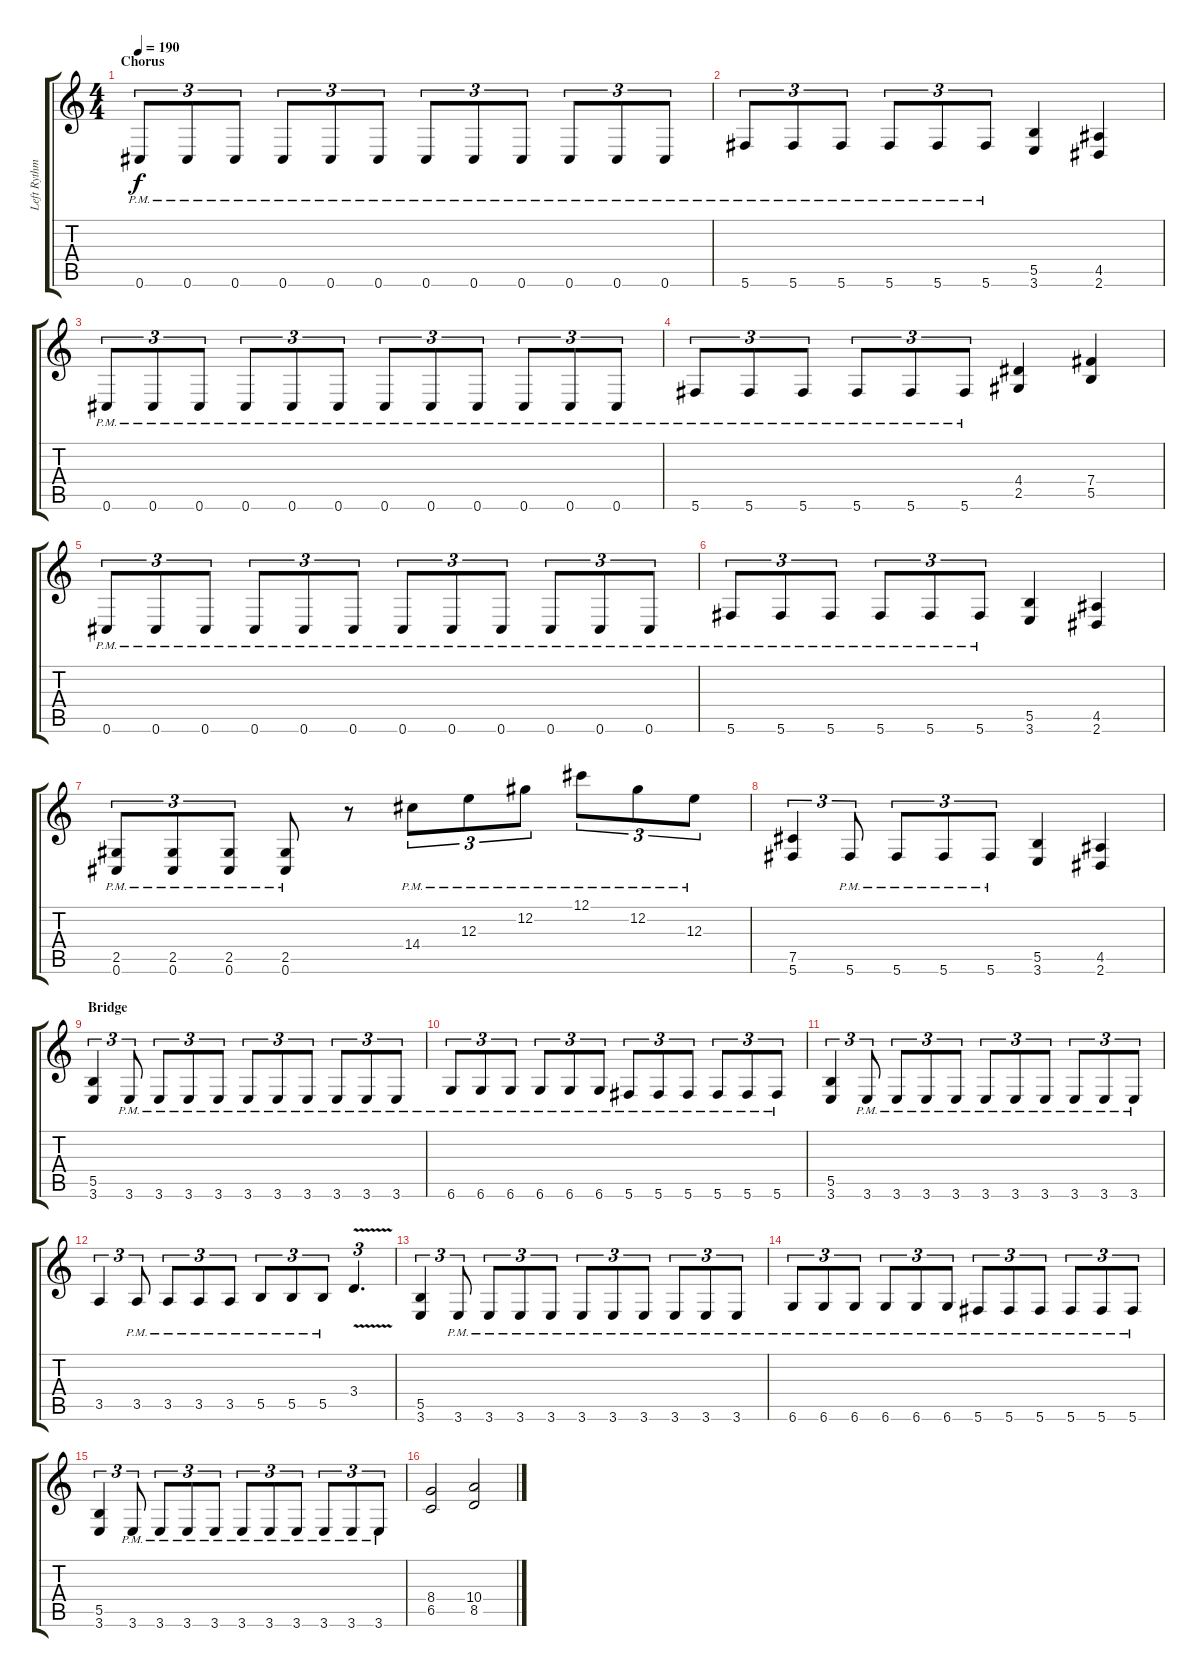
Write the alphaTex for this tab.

\track ("Left Rythm Guitar (Rythm Guitar)" "Left Rythm") {instrument distortionguitar}
\staff {score tabs}
\tuning (Db4 Ab3 E3 B2 Gb2 Db2) {hide}
\ts (4 4)
\section ("" "Chorus")
\tempo 190
\clef g2
\ks c
0.6{pm}.8{tu (3 2) dy f} 0.6{pm}.8{tu (3 2)} 0.6{pm}.8{tu (3 2)} 0.6{pm}.8{tu (3 2)} 0.6{pm}.8{tu (3 2)} 0.6{pm}.8{tu (3 2)} 0.6{pm}.8{tu (3 2)} 0.6{pm}.8{tu (3 2)} 0.6{pm}.8{tu (3 2)} 0.6{pm}.8{tu (3 2)} 0.6{pm}.8{tu (3 2)} 0.6{pm}.8{tu (3 2)} |
5.6{pm}.8{tu (3 2)} 5.6{pm}.8{tu (3 2)} 5.6{pm}.8{tu (3 2)} 5.6{pm}.8{tu (3 2)} 5.6{pm}.8{tu (3 2)} 5.6{pm}.8{tu (3 2)} (5.5 3.6).4 (4.5 2.6).4 |
0.6{pm}.8{tu (3 2)} 0.6{pm}.8{tu (3 2)} 0.6{pm}.8{tu (3 2)} 0.6{pm}.8{tu (3 2)} 0.6{pm}.8{tu (3 2)} 0.6{pm}.8{tu (3 2)} 0.6{pm}.8{tu (3 2)} 0.6{pm}.8{tu (3 2)} 0.6{pm}.8{tu (3 2)} 0.6{pm}.8{tu (3 2)} 0.6{pm}.8{tu (3 2)} 0.6{pm}.8{tu (3 2)} |
5.6{pm}.8{tu (3 2)} 5.6{pm}.8{tu (3 2)} 5.6{pm}.8{tu (3 2)} 5.6{pm}.8{tu (3 2)} 5.6{pm}.8{tu (3 2)} 5.6{pm}.8{tu (3 2)} (4.4 2.5).4 (7.4 5.5).4 |
0.6{pm}.8{tu (3 2)} 0.6{pm}.8{tu (3 2)} 0.6{pm}.8{tu (3 2)} 0.6{pm}.8{tu (3 2)} 0.6{pm}.8{tu (3 2)} 0.6{pm}.8{tu (3 2)} 0.6{pm}.8{tu (3 2)} 0.6{pm}.8{tu (3 2)} 0.6{pm}.8{tu (3 2)} 0.6{pm}.8{tu (3 2)} 0.6{pm}.8{tu (3 2)} 0.6{pm}.8{tu (3 2)} |
5.6{pm}.8{tu (3 2)} 5.6{pm}.8{tu (3 2)} 5.6{pm}.8{tu (3 2)} 5.6{pm}.8{tu (3 2)} 5.6{pm}.8{tu (3 2)} 5.6{pm}.8{tu (3 2)} (5.5 3.6).4 (4.5 2.6).4 |
(2.5{pm} 0.6{pm}).8{tu (3 2)} (2.5{pm} 0.6{pm}).8{tu (3 2)} (2.5{pm} 0.6{pm}).8{tu (3 2)} (2.5{pm} 0.6{pm}).8 r.8 14.4{pm}.8{tu (3 2)} 12.3{pm}.8{tu (3 2)} 12.2{pm}.8{tu (3 2)} 12.1{pm}.8{tu (3 2)} 12.2{pm}.8{tu (3 2)} 12.3{pm}.8{tu (3 2)} |
(7.5 5.6).4{tu (3 2)} 5.6{pm}.8{tu (3 2)} 5.6{pm}.8{tu (3 2)} 5.6{pm}.8{tu (3 2)} 5.6{pm}.8{tu (3 2)} (5.5 3.6).4 (4.5 2.6).4 |
\section ("" "Bridge")
(5.5 3.6).4{tu (3 2)} 3.6{pm}.8{tu (3 2)} 3.6{pm}.8{tu (3 2)} 3.6{pm}.8{tu (3 2)} 3.6{pm}.8{tu (3 2)} 3.6{pm}.8{tu (3 2)} 3.6{pm}.8{tu (3 2)} 3.6{pm}.8{tu (3 2)} 3.6{pm}.8{tu (3 2)} 3.6{pm}.8{tu (3 2)} 3.6{pm}.8{tu (3 2)} |
6.6{pm}.8{tu (3 2)} 6.6{pm}.8{tu (3 2)} 6.6{pm}.8{tu (3 2)} 6.6{pm}.8{tu (3 2)} 6.6{pm}.8{tu (3 2)} 6.6{pm}.8{tu (3 2)} 5.6{pm}.8{tu (3 2)} 5.6{pm}.8{tu (3 2)} 5.6{pm}.8{tu (3 2)} 5.6{pm}.8{tu (3 2)} 5.6{pm}.8{tu (3 2)} 5.6{pm}.8{tu (3 2)} |
(5.5 3.6).4{tu (3 2)} 3.6{pm}.8{tu (3 2)} 3.6{pm}.8{tu (3 2)} 3.6{pm}.8{tu (3 2)} 3.6{pm}.8{tu (3 2)} 3.6{pm}.8{tu (3 2)} 3.6{pm}.8{tu (3 2)} 3.6{pm}.8{tu (3 2)} 3.6{pm}.8{tu (3 2)} 3.6{pm}.8{tu (3 2)} 3.6{pm}.8{tu (3 2)} |
3.5.4{tu (3 2)} 3.5{pm}.8{tu (3 2)} 3.5{pm}.8{tu (3 2)} 3.5{pm}.8{tu (3 2)} 3.5{pm}.8{tu (3 2)} 5.5{pm}.8{tu (3 2)} 5.5{pm}.8{tu (3 2)} 5.5{pm}.8{tu (3 2)} 3.4{v}.4{d tu (3 2)} |
(5.5 3.6).4{tu (3 2)} 3.6{pm}.8{tu (3 2)} 3.6{pm}.8{tu (3 2)} 3.6{pm}.8{tu (3 2)} 3.6{pm}.8{tu (3 2)} 3.6{pm}.8{tu (3 2)} 3.6{pm}.8{tu (3 2)} 3.6{pm}.8{tu (3 2)} 3.6{pm}.8{tu (3 2)} 3.6{pm}.8{tu (3 2)} 3.6{pm}.8{tu (3 2)} |
6.6{pm}.8{tu (3 2)} 6.6{pm}.8{tu (3 2)} 6.6{pm}.8{tu (3 2)} 6.6{pm}.8{tu (3 2)} 6.6{pm}.8{tu (3 2)} 6.6{pm}.8{tu (3 2)} 5.6{pm}.8{tu (3 2)} 5.6{pm}.8{tu (3 2)} 5.6{pm}.8{tu (3 2)} 5.6{pm}.8{tu (3 2)} 5.6{pm}.8{tu (3 2)} 5.6{pm}.8{tu (3 2)} |
(5.5 3.6).4{tu (3 2)} 3.6{pm}.8{tu (3 2)} 3.6{pm}.8{tu (3 2)} 3.6{pm}.8{tu (3 2)} 3.6{pm}.8{tu (3 2)} 3.6{pm}.8{tu (3 2)} 3.6{pm}.8{tu (3 2)} 3.6{pm}.8{tu (3 2)} 3.6{pm}.8{tu (3 2)} 3.6{pm}.8{tu (3 2)} 3.6{pm}.8{tu (3 2)} |
(8.4 6.5).2 (10.4 8.5).2
